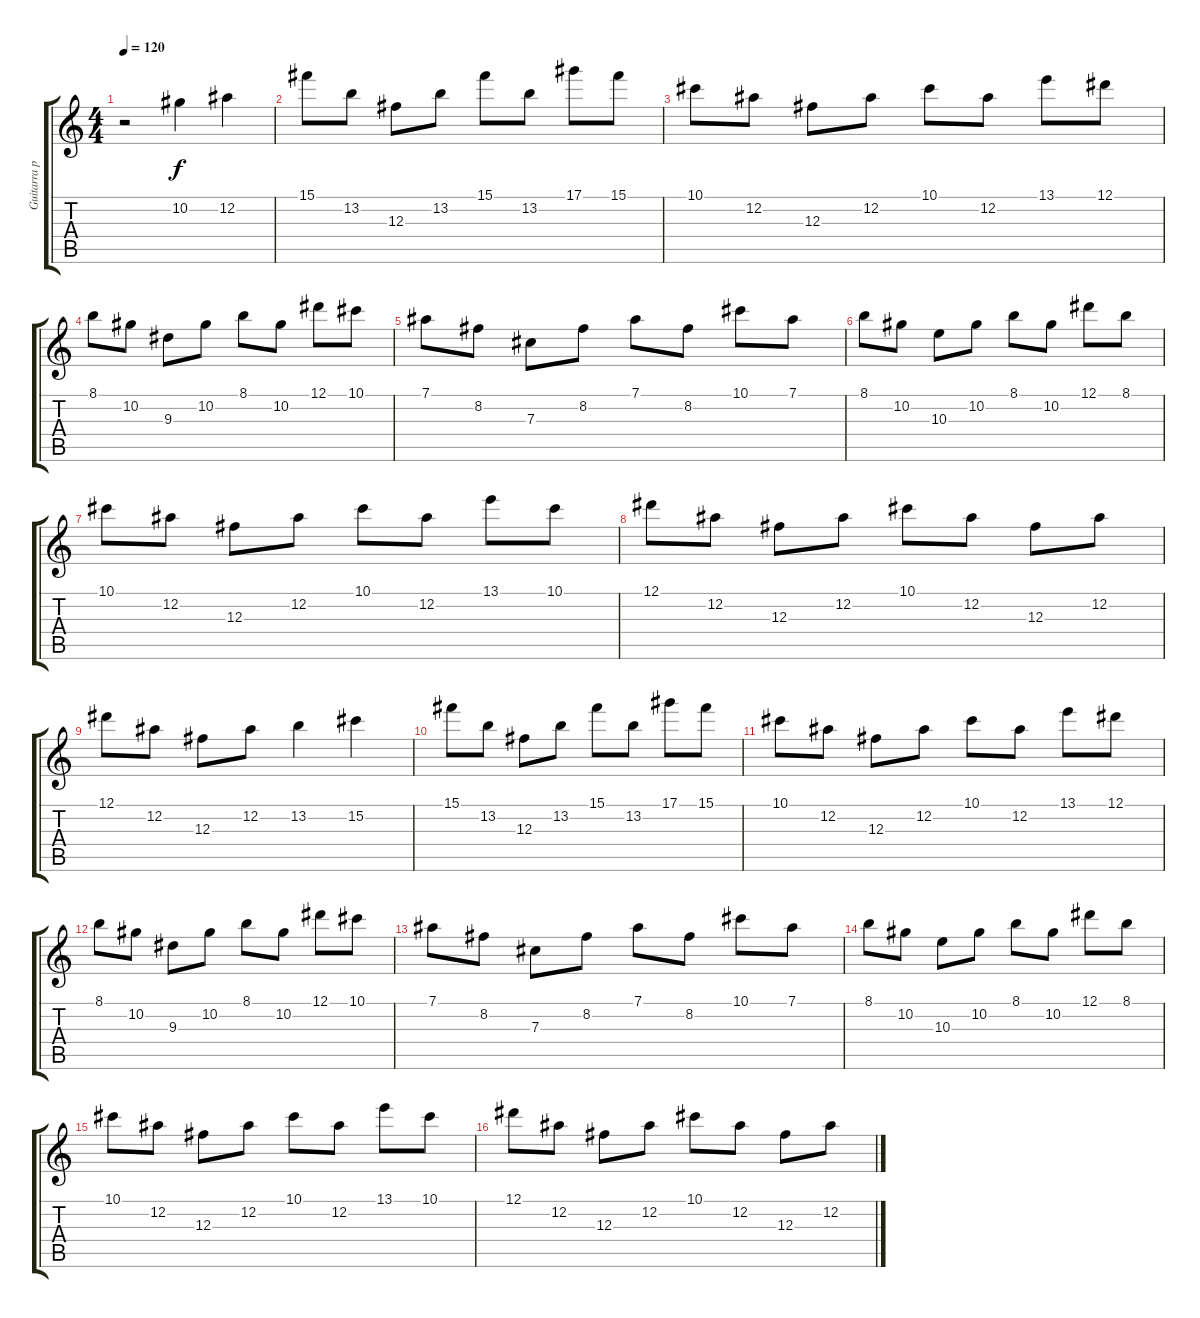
\track ("Guitarra principal" "Guitarra p") {instrument acousticguitarsteel}
\staff {score tabs}
\tuning (Eb4 Bb3 Gb3 Db3 Ab2 Eb2) {hide}
\ts (4 4)
\tempo 120
\clef g2
\ks c
r.2{dy f} 10.2.4 12.2.4 |
15.1.8 13.2.8 12.3.8 13.2.8 15.1.8 13.2.8 17.1.8 15.1.8 |
10.1.8 12.2.8 12.3.8 12.2.8 10.1.8 12.2.8 13.1.8 12.1.8 |
8.1.8 10.2.8 9.3.8 10.2.8 8.1.8 10.2.8 12.1.8 10.1.8 |
7.1.8 8.2.8 7.3.8 8.2.8 7.1.8 8.2.8 10.1.8 7.1.8 |
8.1.8 10.2.8 10.3.8 10.2.8 8.1.8 10.2.8 12.1.8 8.1.8 |
10.1.8 12.2.8 12.3.8 12.2.8 10.1.8 12.2.8 13.1.8 10.1.8 |
12.1.8 12.2.8 12.3.8 12.2.8 10.1.8 12.2.8 12.3.8 12.2.8 |
12.1.8 12.2.8 12.3.8 12.2.8 13.2.4 15.2.4 |
15.1.8 13.2.8 12.3.8 13.2.8 15.1.8 13.2.8 17.1.8 15.1.8 |
10.1.8 12.2.8 12.3.8 12.2.8 10.1.8 12.2.8 13.1.8 12.1.8 |
8.1.8 10.2.8 9.3.8 10.2.8 8.1.8 10.2.8 12.1.8 10.1.8 |
7.1.8 8.2.8 7.3.8 8.2.8 7.1.8 8.2.8 10.1.8 7.1.8 |
8.1.8 10.2.8 10.3.8 10.2.8 8.1.8 10.2.8 12.1.8 8.1.8 |
10.1.8 12.2.8 12.3.8 12.2.8 10.1.8 12.2.8 13.1.8 10.1.8 |
12.1.8 12.2.8 12.3.8 12.2.8 10.1.8 12.2.8 12.3.8 12.2.8
